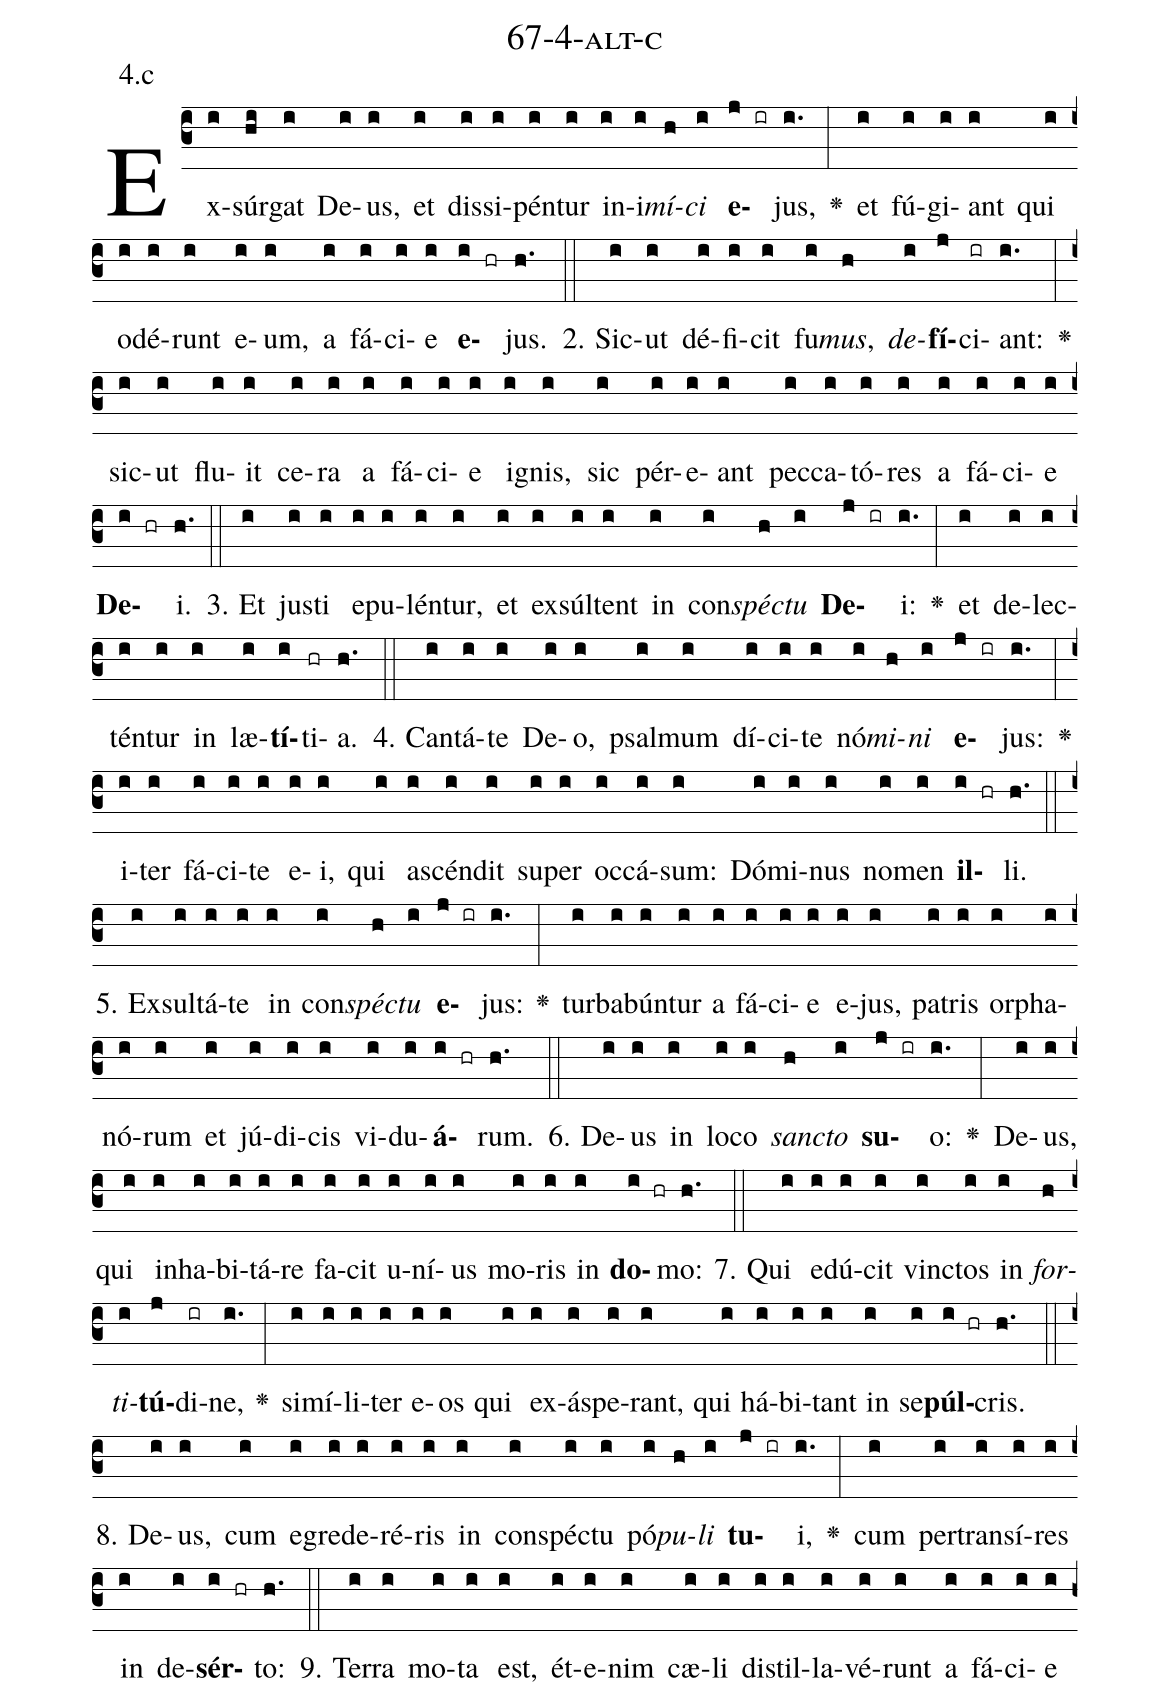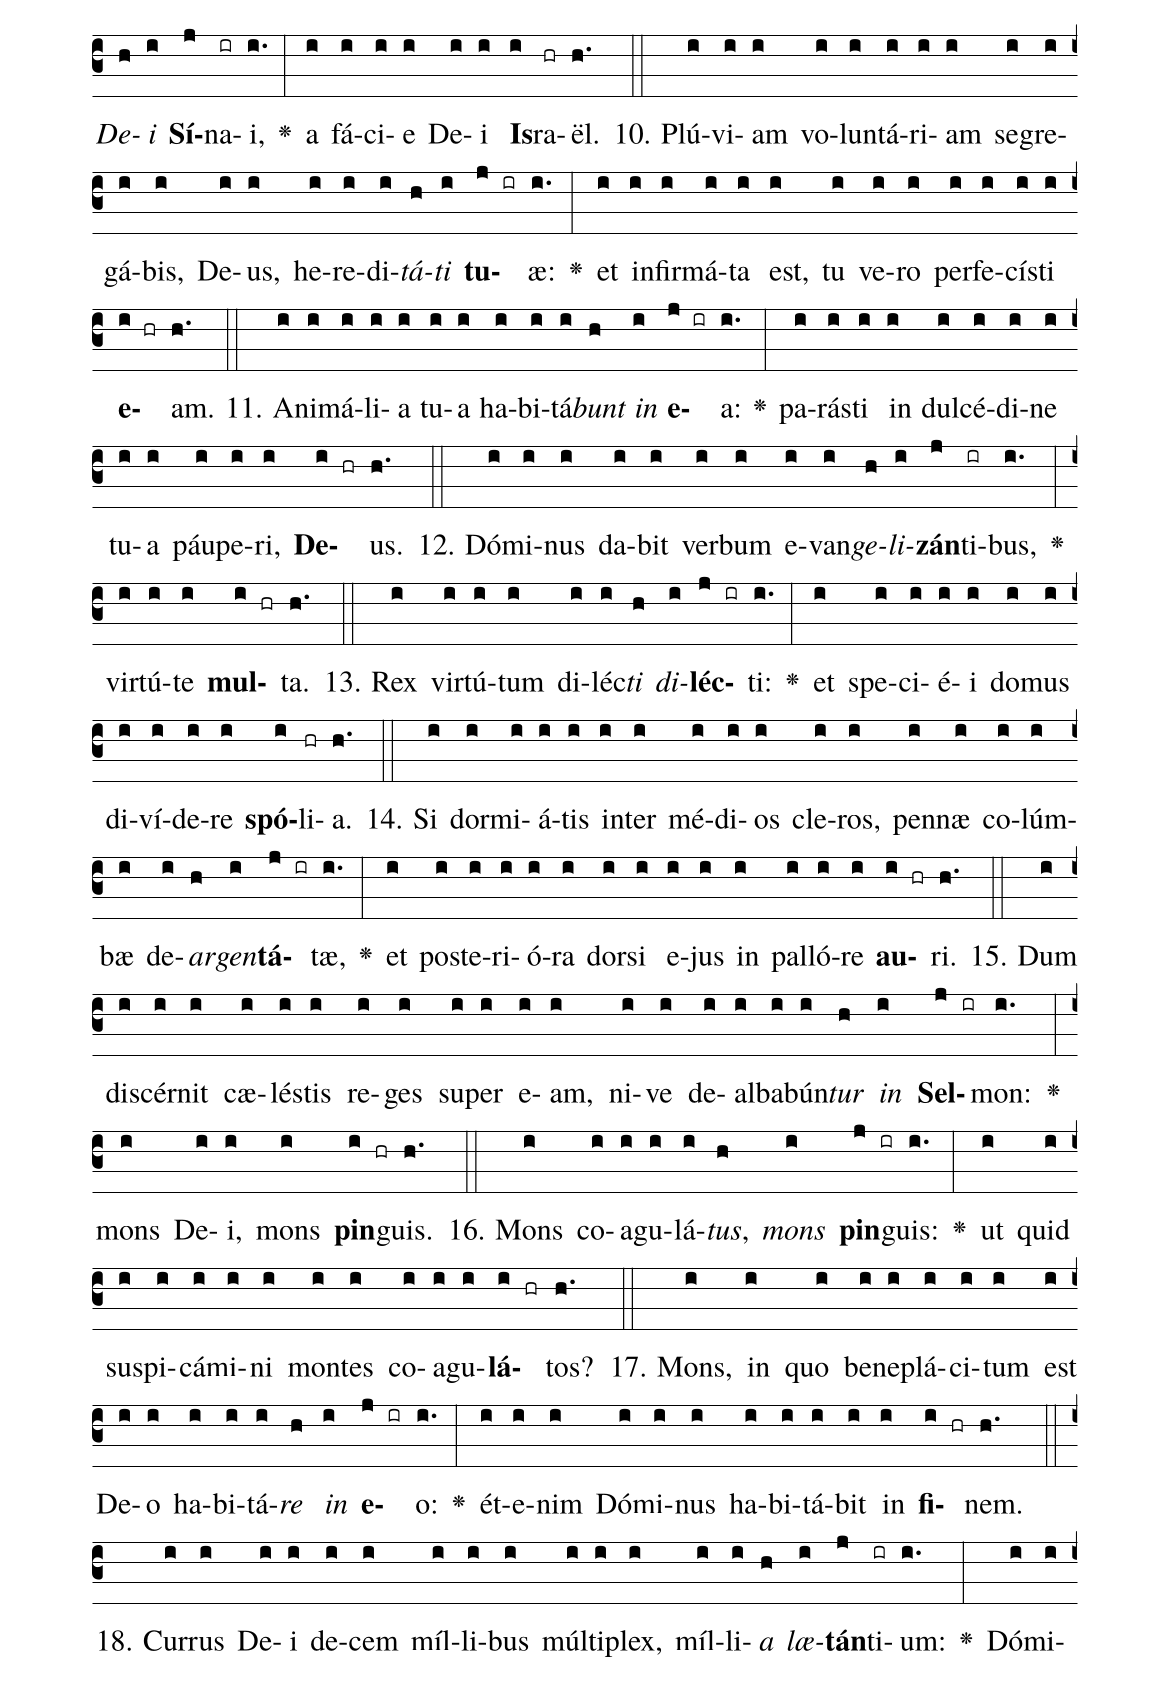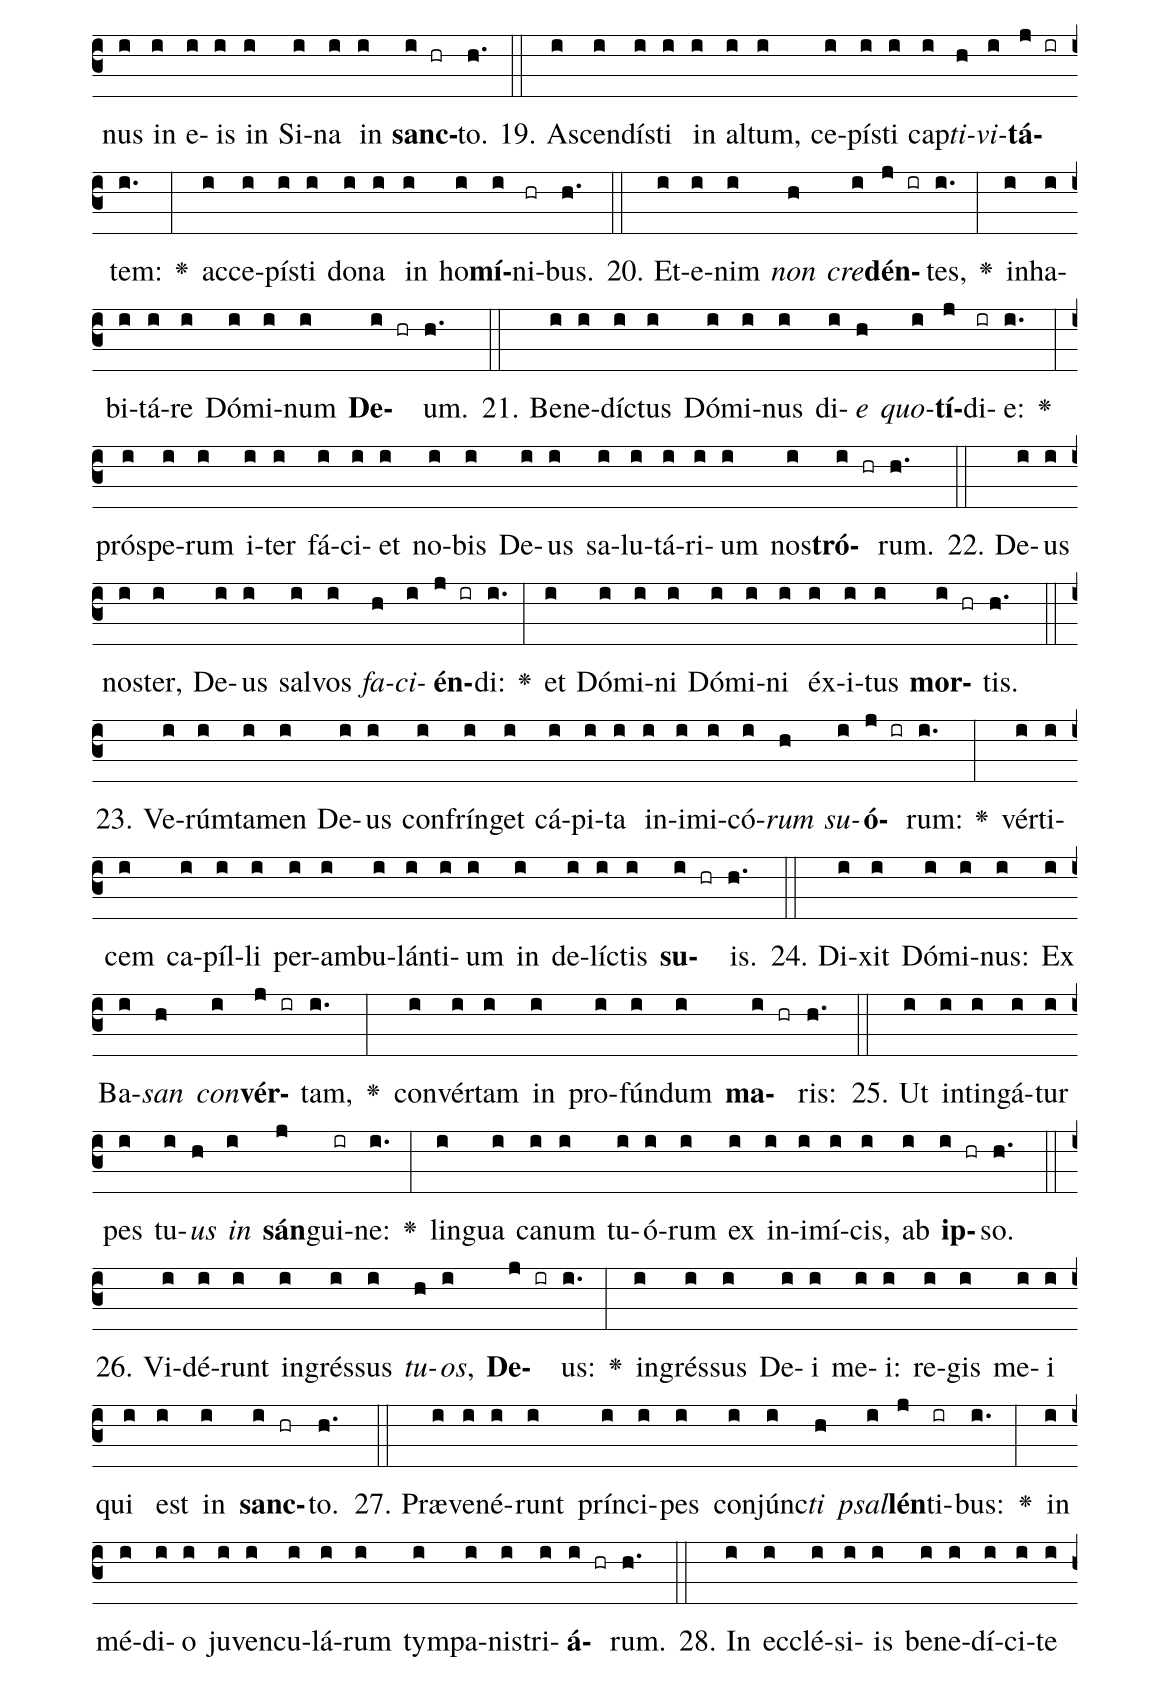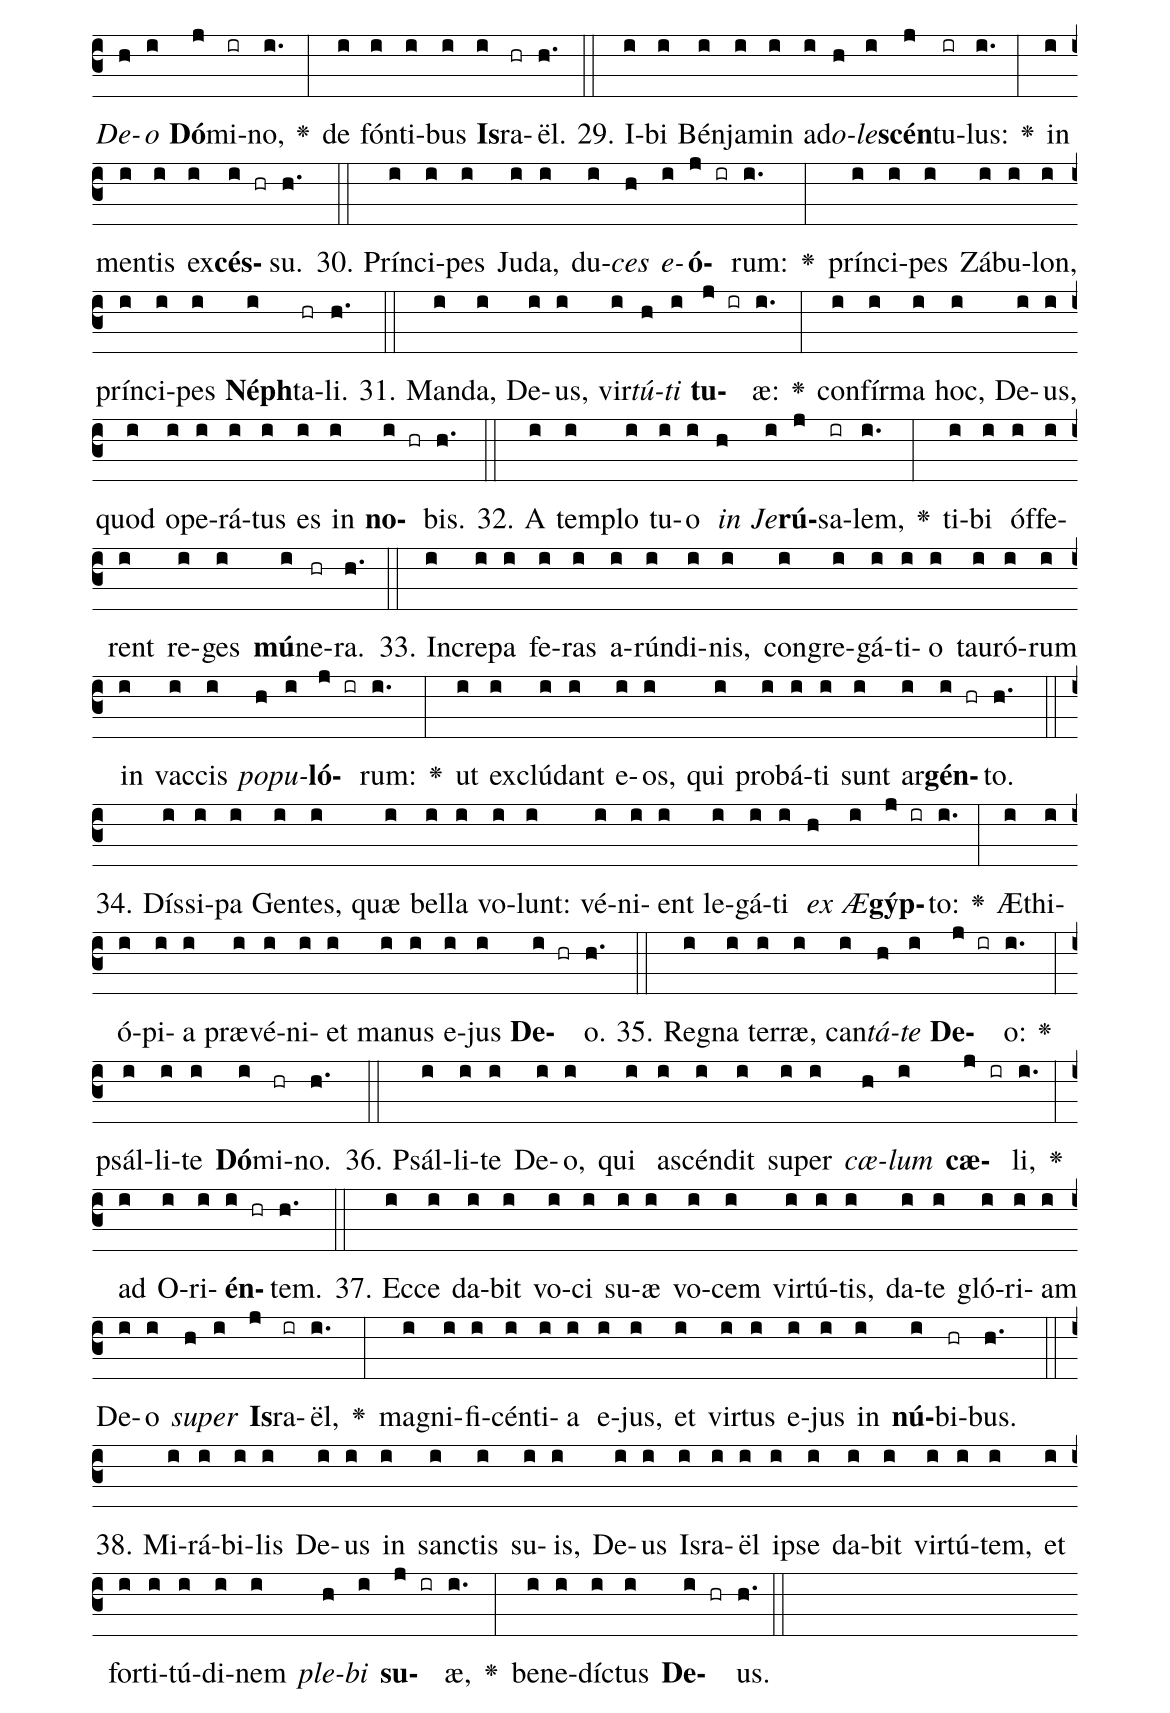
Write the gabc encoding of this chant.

name: 67-4-alt-c;
annotation: 4.c;
%%
(c3)Ex(i)súr(hi)gat(i) De(i)us,(i) et(i) dis(i)si(i)pén(i)tur(i) in(i)i(i)<i>mí</i>(h)<i>ci</i>(i) <b>e</b>(j ir)jus,(i.) <v>\greheightstar</v>(:) et(i) fú(i)gi(i)ant(i) qui(i) o(i)dé(i)runt(i) e(i)um,(i) a(i) fá(i)ci(i)e(i) <b>e</b>(i hr)jus.(h.) (::)
2. Sic(i)ut(i) dé(i)fi(i)cit(i) fu(i)<i>mus</i>,(h) <i>de</i>(i)<b>fí</b>(j)ci(ir)ant:(i.) <v>\greheightstar</v>(:) sic(i)ut(i) flu(i)it(i) ce(i)ra(i) a(i) fá(i)ci(i)e(i) i(i)gnis,(i) sic(i) pér(i)e(i)ant(i) pec(i)ca(i)tó(i)res(i) a(i) fá(i)ci(i)e(i) <b>De</b>(i hr)i.(h.) (::)
3. Et(i) jus(i)ti(i) e(i)pu(i)lén(i)tur,(i) et(i) ex(i)súl(i)tent(i) in(i) con(i)<i>spéc</i>(h)<i>tu</i>(i) <b>De</b>(j ir)i:(i.) <v>\greheightstar</v>(:) et(i) de(i)lec(i)tén(i)tur(i) in(i) læ(i)<b>tí</b>(i)ti(hr)a.(h.) (::)
4. Can(i)tá(i)te(i) De(i)o,(i) psal(i)mum(i) dí(i)ci(i)te(i) nó(i)<i>mi</i>(h)<i>ni</i>(i) <b>e</b>(j ir)jus:(i.) <v>\greheightstar</v>(:) i(i)ter(i) fá(i)ci(i)te(i) e(i)i,(i) qui(i) a(i)scén(i)dit(i) su(i)per(i) oc(i)cá(i)sum:(i) Dó(i)mi(i)nus(i) no(i)men(i) <b>il</b>(i hr)li.(h.) (::)
5. Ex(i)sul(i)tá(i)te(i) in(i) con(i)<i>spéc</i>(h)<i>tu</i>(i) <b>e</b>(j ir)jus:(i.) <v>\greheightstar</v>(:) tur(i)ba(i)bún(i)tur(i) a(i) fá(i)ci(i)e(i) e(i)jus,(i) pa(i)tris(i) or(i)pha(i)nó(i)rum(i) et(i) jú(i)di(i)cis(i) vi(i)du(i)<b>á</b>(i hr)rum.(h.) (::)
6. De(i)us(i) in(i) lo(i)co(i) <i>sanc</i>(h)<i>to</i>(i) <b>su</b>(j ir)o:(i.) <v>\greheightstar</v>(:) De(i)us,(i) qui(i) in(i)ha(i)bi(i)tá(i)re(i) fa(i)cit(i) u(i)ní(i)us(i) mo(i)ris(i) in(i) <b>do</b>(i hr)mo:(h.) (::)
7. Qui(i) e(i)dú(i)cit(i) vinc(i)tos(i) in(i) <i>for</i>(h)<i>ti</i>(i)<b>tú</b>(j)di(ir)ne,(i.) <v>\greheightstar</v>(:) si(i)mí(i)li(i)ter(i) e(i)os(i) qui(i) ex(i)ás(i)pe(i)rant,(i) qui(i) há(i)bi(i)tant(i) in(i) se(i)<b>púl</b>(i hr)cris.(h.) (::)
8. De(i)us,(i) cum(i) e(i)gre(i)de(i)ré(i)ris(i) in(i) con(i)spéc(i)tu(i) pó(i)<i>pu</i>(h)<i>li</i>(i) <b>tu</b>(j ir)i,(i.) <v>\greheightstar</v>(:) cum(i) per(i)trans(i)í(i)res(i) in(i) de(i)<b>sér</b>(i hr)to:(h.) (::)
9. Ter(i)ra(i) mo(i)ta(i) est,(i) ét(i)e(i)nim(i) cæ(i)li(i) di(i)stil(i)la(i)vé(i)runt(i) a(i) fá(i)ci(i)e(i) <i>De</i>(h)<i>i</i>(i) <b>Sí</b>(j)na(ir)i,(i.) <v>\greheightstar</v>(:) a(i) fá(i)ci(i)e(i) De(i)i(i) <b>Is</b>(i)ra(hr)ël.(h.) (::)
10. Plú(i)vi(i)am(i) vo(i)lun(i)tá(i)ri(i)am(i) se(i)gre(i)gá(i)bis,(i) De(i)us,(i) he(i)re(i)di(i)<i>tá</i>(h)<i>ti</i>(i) <b>tu</b>(j ir)æ:(i.) <v>\greheightstar</v>(:) et(i) in(i)fir(i)má(i)ta(i) est,(i) tu(i) ve(i)ro(i) per(i)fe(i)cís(i)ti(i) <b>e</b>(i hr)am.(h.) (::)
11. A(i)ni(i)má(i)li(i)a(i) tu(i)a(i) ha(i)bi(i)tá(i)<i>bunt</i>(h) <i>in</i>(i) <b>e</b>(j ir)a:(i.) <v>\greheightstar</v>(:) pa(i)rás(i)ti(i) in(i) dul(i)cé(i)di(i)ne(i) tu(i)a(i) páu(i)pe(i)ri,(i) <b>De</b>(i hr)us.(h.) (::)
12. Dó(i)mi(i)nus(i) da(i)bit(i) ver(i)bum(i) e(i)van(i)<i>ge</i>(h)<i>li</i>(i)<b>zán</b>(j)ti(ir)bus,(i.) <v>\greheightstar</v>(:) vir(i)tú(i)te(i) <b>mul</b>(i hr)ta.(h.) (::)
13. Rex(i) vir(i)tú(i)tum(i) di(i)léc(i)<i>ti</i>(h) <i>di</i>(i)<b>léc</b>(j ir)ti:(i.) <v>\greheightstar</v>(:) et(i) spe(i)ci(i)é(i)i(i) do(i)mus(i) di(i)ví(i)de(i)re(i) <b>spó</b>(i)li(hr)a.(h.) (::)
14. Si(i) dor(i)mi(i)á(i)tis(i) in(i)ter(i) mé(i)di(i)os(i) cle(i)ros,(i) pen(i)næ(i) co(i)lúm(i)bæ(i) de(i)<i>ar</i>(h)<i>gen</i>(i)<b>tá</b>(j ir)tæ,(i.) <v>\greheightstar</v>(:) et(i) post(i)e(i)ri(i)ó(i)ra(i) dor(i)si(i) e(i)jus(i) in(i) pal(i)ló(i)re(i) <b>au</b>(i hr)ri.(h.) (::)
15. Dum(i) di(i)scér(i)nit(i) cæ(i)lés(i)tis(i) re(i)ges(i) su(i)per(i) e(i)am,(i) ni(i)ve(i) de(i)al(i)ba(i)bún(i)<i>tur</i>(h) <i>in</i>(i) <b>Sel</b>(j ir)mon:(i.) <v>\greheightstar</v>(:) mons(i) De(i)i,(i) mons(i) <b>pin</b>(i hr)guis.(h.) (::)
16. Mons(i) co(i)a(i)gu(i)lá(i)<i>tus</i>,(h) <i>mons</i>(i) <b>pin</b>(j ir)guis:(i.) <v>\greheightstar</v>(:) ut(i) quid(i) su(i)spi(i)cá(i)mi(i)ni(i) mon(i)tes(i) co(i)a(i)gu(i)<b>lá</b>(i hr)tos?(h.) (::)
17. Mons,(i) in(i) quo(i) be(i)ne(i)plá(i)ci(i)tum(i) est(i) De(i)o(i) ha(i)bi(i)tá(i)<i>re</i>(h) <i>in</i>(i) <b>e</b>(j ir)o:(i.) <v>\greheightstar</v>(:) ét(i)e(i)nim(i) Dó(i)mi(i)nus(i) ha(i)bi(i)tá(i)bit(i) in(i) <b>fi</b>(i hr)nem.(h.) (::)
18. Cur(i)rus(i) De(i)i(i) de(i)cem(i) míl(i)li(i)bus(i) múl(i)ti(i)plex,(i) míl(i)li(i)<i>a</i>(h) <i>læ</i>(i)<b>tán</b>(j)ti(ir)um:(i.) <v>\greheightstar</v>(:) Dó(i)mi(i)nus(i) in(i) e(i)is(i) in(i) Si(i)na(i) in(i) <b>sanc</b>(i hr)to.(h.) (::)
19. A(i)scen(i)dís(i)ti(i) in(i) al(i)tum,(i) ce(i)pís(i)ti(i) cap(i)<i>ti</i>(h)<i>vi</i>(i)<b>tá</b>(j ir)tem:(i.) <v>\greheightstar</v>(:) ac(i)ce(i)pís(i)ti(i) do(i)na(i) in(i) ho(i)<b>mí</b>(i)ni(hr)bus.(h.) (::)
20. Et(i)e(i)nim(i) <i>non</i>(h) <i>cre</i>(i)<b>dén</b>(j ir)tes,(i.) <v>\greheightstar</v>(:) in(i)ha(i)bi(i)tá(i)re(i) Dó(i)mi(i)num(i) <b>De</b>(i hr)um.(h.) (::)
21. Be(i)ne(i)díc(i)tus(i) Dó(i)mi(i)nus(i) di(i)<i>e</i>(h) <i>quo</i>(i)<b>tí</b>(j)di(ir)e:(i.) <v>\greheightstar</v>(:) pró(i)spe(i)rum(i) i(i)ter(i) fá(i)ci(i)et(i) no(i)bis(i) De(i)us(i) sa(i)lu(i)tá(i)ri(i)um(i) nos(i)<b>tró</b>(i hr)rum.(h.) (::)
22. De(i)us(i) nos(i)ter,(i) De(i)us(i) sal(i)vos(i) <i>fa</i>(h)<i>ci</i>(i)<b>én</b>(j ir)di:(i.) <v>\greheightstar</v>(:) et(i) Dó(i)mi(i)ni(i) Dó(i)mi(i)ni(i) éx(i)i(i)tus(i) <b>mor</b>(i hr)tis.(h.) (::)
23. Ve(i)rúm(i)ta(i)men(i) De(i)us(i) con(i)frín(i)get(i) cá(i)pi(i)ta(i) in(i)i(i)mi(i)có(i)<i>rum</i>(h) <i>su</i>(i)<b>ó</b>(j ir)rum:(i.) <v>\greheightstar</v>(:) vér(i)ti(i)cem(i) ca(i)píl(i)li(i) per(i)am(i)bu(i)lán(i)ti(i)um(i) in(i) de(i)líc(i)tis(i) <b>su</b>(i hr)is.(h.) (::)
24. Di(i)xit(i) Dó(i)mi(i)nus:(i) Ex(i) Ba(i)<i>san</i>(h) <i>con</i>(i)<b>vér</b>(j ir)tam,(i.) <v>\greheightstar</v>(:) con(i)vér(i)tam(i) in(i) pro(i)fún(i)dum(i) <b>ma</b>(i hr)ris:(h.) (::)
25. Ut(i) in(i)tin(i)gá(i)tur(i) pes(i) tu(i)<i>us</i>(h) <i>in</i>(i) <b>sán</b>(j)gui(ir)ne:(i.) <v>\greheightstar</v>(:) lin(i)gua(i) ca(i)num(i) tu(i)ó(i)rum(i) ex(i) in(i)i(i)mí(i)cis,(i) ab(i) <b>ip</b>(i hr)so.(h.) (::)
26. Vi(i)dé(i)runt(i) in(i)grés(i)sus(i) <i>tu</i>(h)<i>os</i>,(i) <b>De</b>(j ir)us:(i.) <v>\greheightstar</v>(:) in(i)grés(i)sus(i) De(i)i(i) me(i)i:(i) re(i)gis(i) me(i)i(i) qui(i) est(i) in(i) <b>sanc</b>(i hr)to.(h.) (::)
27. Præ(i)ve(i)né(i)runt(i) prín(i)ci(i)pes(i) con(i)júnc(i)<i>ti</i>(h) <i>psal</i>(i)<b>lén</b>(j)ti(ir)bus:(i.) <v>\greheightstar</v>(:) in(i) mé(i)di(i)o(i) ju(i)ven(i)cu(i)lá(i)rum(i) tym(i)pa(i)nis(i)tri(i)<b>á</b>(i hr)rum.(h.) (::)
28. In(i) ec(i)clé(i)si(i)is(i) be(i)ne(i)dí(i)ci(i)te(i) <i>De</i>(h)<i>o</i>(i) <b>Dó</b>(j)mi(ir)no,(i.) <v>\greheightstar</v>(:) de(i) fón(i)ti(i)bus(i) <b>Is</b>(i)ra(hr)ël.(h.) (::)
29. I(i)bi(i) Bén(i)ja(i)min(i) ad(i)<i>o</i>(h)<i>le</i>(i)<b>scén</b>(j)tu(ir)lus:(i.) <v>\greheightstar</v>(:) in(i) men(i)tis(i) ex(i)<b>cés</b>(i hr)su.(h.) (::)
30. Prín(i)ci(i)pes(i) Ju(i)da,(i) du(i)<i>ces</i>(h) <i>e</i>(i)<b>ó</b>(j ir)rum:(i.) <v>\greheightstar</v>(:) prín(i)ci(i)pes(i) Zá(i)bu(i)lon,(i) prín(i)ci(i)pes(i) <b>Néph</b>(i)ta(hr)li.(h.) (::)
31. Man(i)da,(i) De(i)us,(i) vir(i)<i>tú</i>(h)<i>ti</i>(i) <b>tu</b>(j ir)æ:(i.) <v>\greheightstar</v>(:) con(i)fír(i)ma(i) hoc,(i) De(i)us,(i) quod(i) o(i)pe(i)rá(i)tus(i) es(i) in(i) <b>no</b>(i hr)bis.(h.) (::)
32. A(i) tem(i)plo(i) tu(i)o(i) <i>in</i>(h) <i>Je</i>(i)<b>rú</b>(j)sa(ir)lem,(i.) <v>\greheightstar</v>(:) ti(i)bi(i) óf(i)fe(i)rent(i) re(i)ges(i) <b>mú</b>(i)ne(hr)ra.(h.) (::)
33. In(i)cre(i)pa(i) fe(i)ras(i) a(i)rún(i)di(i)nis,(i) con(i)gre(i)gá(i)ti(i)o(i) tau(i)ró(i)rum(i) in(i) vac(i)cis(i) <i>po</i>(h)<i>pu</i>(i)<b>ló</b>(j ir)rum:(i.) <v>\greheightstar</v>(:) ut(i) ex(i)clú(i)dant(i) e(i)os,(i) qui(i) pro(i)bá(i)ti(i) sunt(i) ar(i)<b>gén</b>(i hr)to.(h.) (::)
34. Dís(i)si(i)pa(i) Gen(i)tes,(i) quæ(i) bel(i)la(i) vo(i)lunt:(i) vé(i)ni(i)ent(i) le(i)gá(i)ti(i) <i>ex</i>(h) <i>Æ</i>(i)<b>gýp</b>(j ir)to:(i.) <v>\greheightstar</v>(:) Æ(i)thi(i)ó(i)pi(i)a(i) præ(i)vé(i)ni(i)et(i) ma(i)nus(i) e(i)jus(i) <b>De</b>(i hr)o.(h.) (::)
35. Re(i)gna(i) ter(i)ræ,(i) can(i)<i>tá</i>(h)<i>te</i>(i) <b>De</b>(j ir)o:(i.) <v>\greheightstar</v>(:) psál(i)li(i)te(i) <b>Dó</b>(i)mi(hr)no.(h.) (::)
36. Psál(i)li(i)te(i) De(i)o,(i) qui(i) a(i)scén(i)dit(i) su(i)per(i) <i>cæ</i>(h)<i>lum</i>(i) <b>cæ</b>(j ir)li,(i.) <v>\greheightstar</v>(:) ad(i) O(i)ri(i)<b>én</b>(i hr)tem.(h.) (::)
37. Ec(i)ce(i) da(i)bit(i) vo(i)ci(i) su(i)æ(i) vo(i)cem(i) vir(i)tú(i)tis,(i) da(i)te(i) gló(i)ri(i)am(i) De(i)o(i) <i>su</i>(h)<i>per</i>(i) <b>Is</b>(j)ra(ir)ël,(i.) <v>\greheightstar</v>(:) ma(i)gni(i)fi(i)cén(i)ti(i)a(i) e(i)jus,(i) et(i) vir(i)tus(i) e(i)jus(i) in(i) <b>nú</b>(i)bi(hr)bus.(h.) (::)
38. Mi(i)rá(i)bi(i)lis(i) De(i)us(i) in(i) sanc(i)tis(i) su(i)is,(i) De(i)us(i) Is(i)ra(i)ël(i) ip(i)se(i) da(i)bit(i) vir(i)tú(i)tem,(i) et(i) for(i)ti(i)tú(i)di(i)nem(i) <i>ple</i>(h)<i>bi</i>(i) <b>su</b>(j ir)æ,(i.) <v>\greheightstar</v>(:) be(i)ne(i)díc(i)tus(i) <b>De</b>(i hr)us.(h.) (::)
